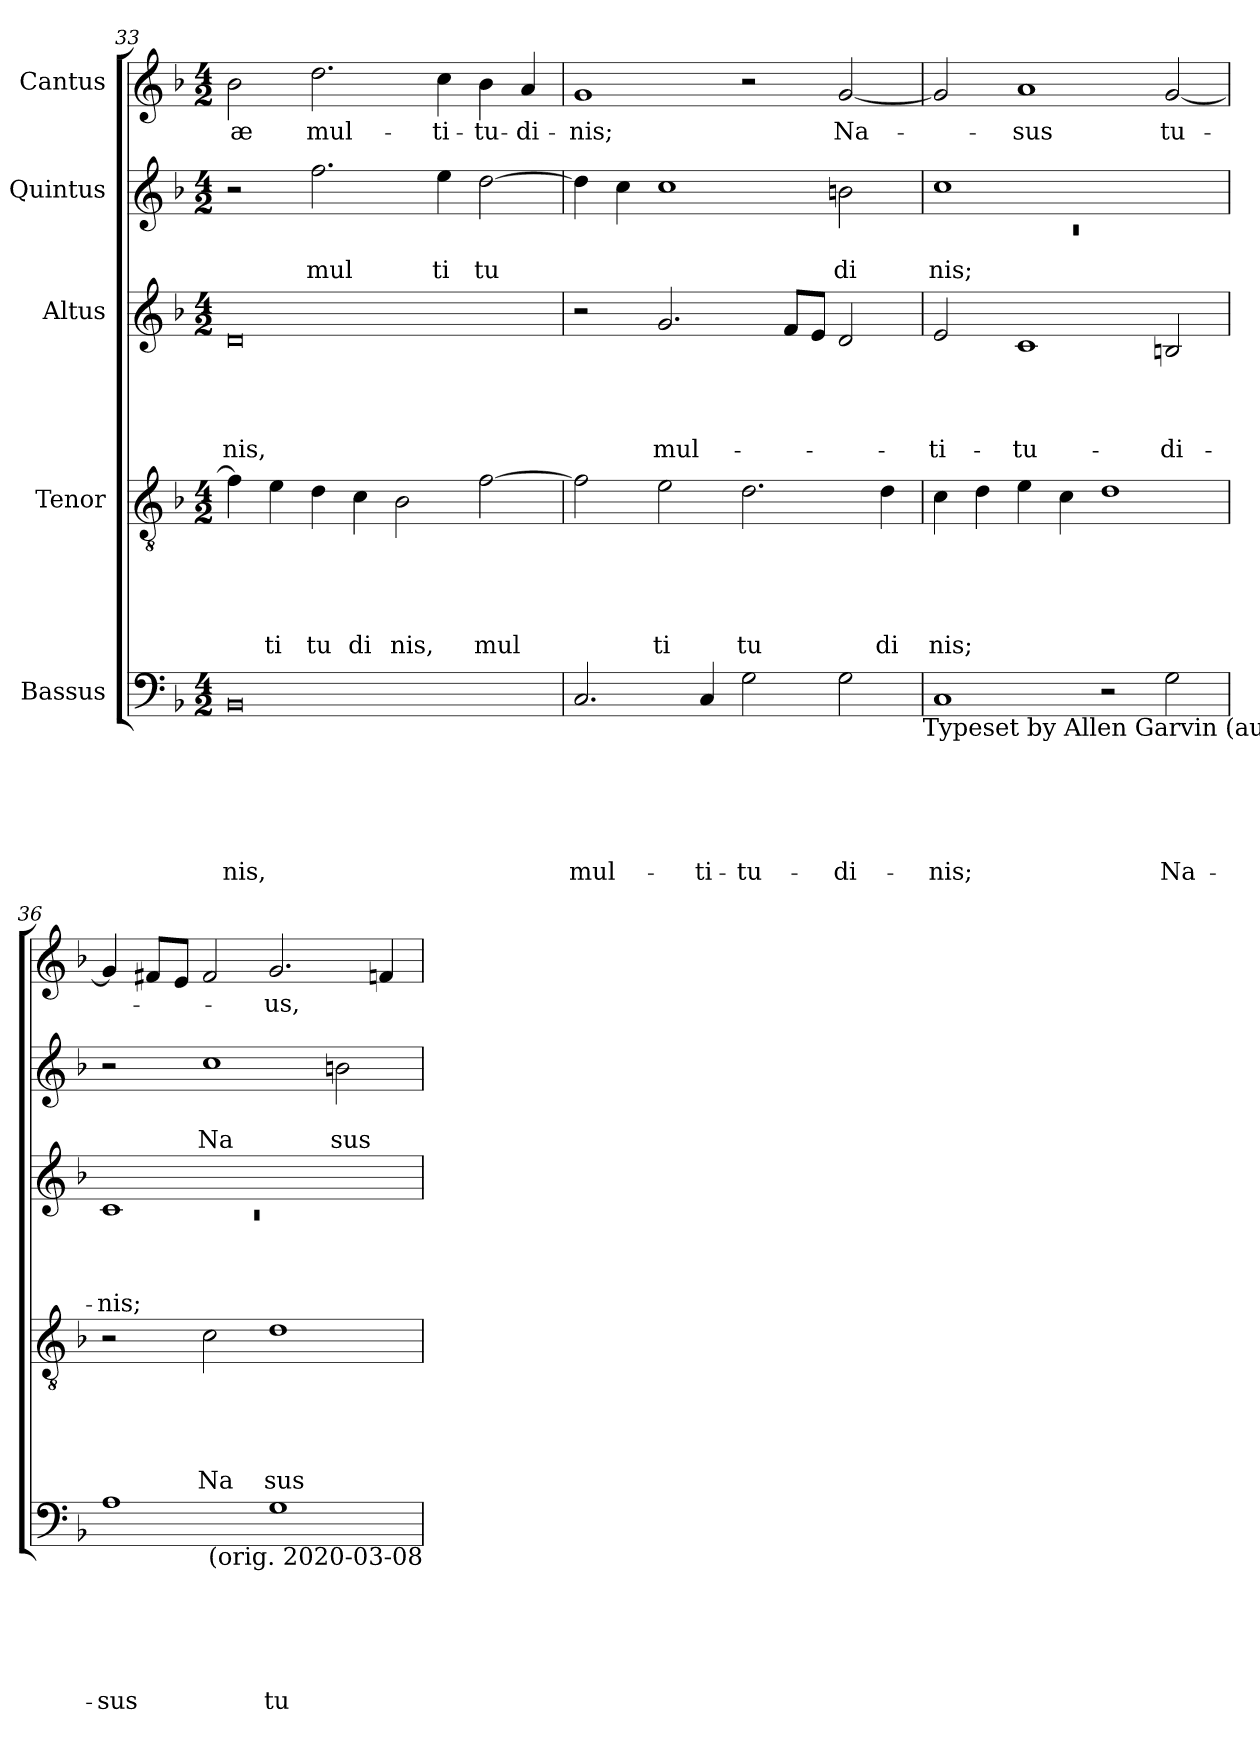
**kern	**text	**text	**text	**text	**text	**text	**kern	**text	**text	**text	**text	**text	**kern	**text	**text	**text	**text	**kern	**text	**text	**kern	**text
*part5	*part5	*part5	*part5	*part5	*part5	*part5	*part4	*part4	*part4	*part4	*part4	*part4	*part3	*part3	*part3	*part3	*part3	*part2	*part2	*part2	*part1	*part1
*staff5	*staff5	*staff5	*staff5	*staff5	*staff5	*staff5	*staff4	*staff4	*staff4	*staff4	*staff4	*staff4	*staff3	*staff3	*staff3	*staff3	*staff3	*staff2	*staff2	*staff2	*staff1	*staff1
*I"Bassus	*	*	*	*	*	*	*I"Tenor	*	*	*	*	*	*I"Altus	*	*	*	*	*I"Quintus	*	*	*I"Cantus	*
!!LO:LB:g=z
*clefF4	*	*	*	*	*	*	*clefGv2	*	*	*	*	*	*clefG2	*	*	*	*	*clefG2	*	*	*clefG2	*
*k[b-]	*	*	*	*	*	*	*k[b-]	*	*	*	*	*	*k[b-]	*	*	*	*	*k[b-]	*	*	*k[b-]	*
*F:	*	*	*	*	*	*	*F:	*	*	*	*	*	*F:	*	*	*	*	*F:	*	*	*F:	*
*M4/2	*	*	*	*	*	*	*M4/2	*	*	*	*	*	*M4/2	*	*	*	*	*M4/2	*	*	*M4/2	*
=33	=33	=33	=33	=33	=33	=33	=33	=33	=33	=33	=33	=33	=33	=33	=33	=33	=33	=33	=33	=33	=33	=33
!	!	!	!	!	!	!LO:LY:b	!	!	!	!	!	!	!	!	!	!	!LO:LY:b	!	!	!	!	!LO:LY:b
0BB-	.	.	.	.	.	nis,	4f\]	.	.	.	.	.	0d	.	.	.	-nis,	2r	.	.	2b-\	æ
!	!	!	!	!	!	!	!	!	!	!	!	!LO:LY:b	!	!	!	!	!	!	!	!	!	!
.	.	.	.	.	.	.	4e\	.	.	.	.	ti	.	.	.	.	.	.	.	.	.	.
!	!	!	!	!	!	!	!	!	!	!	!	!LO:LY:b	!	!	!	!	!	!	!	!LO:LY:b	!	!LO:LY:b
.	.	.	.	.	.	.	4d\	.	.	.	.	tu	.	.	.	.	.	2.ff\	.	mul	2.dd\	mul-
!	!	!	!	!	!	!	!	!	!	!	!	!LO:LY:b	!	!	!	!	!	!	!	!	!	!
.	.	.	.	.	.	.	4c\	.	.	.	.	di	.	.	.	.	.	.	.	.	.	.
!	!	!	!	!	!	!	!	!	!	!	!	!LO:LY:b	!	!	!	!	!	!	!	!	!	!
.	.	.	.	.	.	.	2B-\	.	.	.	.	nis,	.	.	.	.	.	.	.	.	.	.
!	!	!	!	!	!	!	!	!	!	!	!	!	!	!	!	!	!	!	!	!LO:LY:b	!	!LO:LY:b
.	.	.	.	.	.	.	.	.	.	.	.	.	.	.	.	.	.	4ee\	.	ti	4cc\	-ti-
!	!	!	!	!	!	!	!	!	!	!	!	!LO:LY:b	!	!	!	!	!	!	!	!LO:LY:b	!	!LO:LY:b
.	.	.	.	.	.	.	[>2f\	.	.	.	.	mul	.	.	.	.	.	[>2dd\	.	tu	4b-\	-tu-
!	!	!	!	!	!	!	!	!	!	!	!	!	!	!	!	!	!	!	!	!	!	!LO:LY:b
.	.	.	.	.	.	.	.	.	.	.	.	.	.	.	.	.	.	.	.	.	4a/	-di-
=34	=34	=34	=34	=34	=34	=34	=34	=34	=34	=34	=34	=34	=34	=34	=34	=34	=34	=34	=34	=34	=34	=34
!	!	!	!	!	!	!LO:LY:b	!	!	!	!	!	!	!	!	!	!	!	!	!	!	!	!LO:LY:b
2.C/	.	.	.	.	.	mul-	2f\]	.	.	.	.	.	2r	.	.	.	.	4dd\]	.	.	1g	-nis;
.	.	.	.	.	.	.	.	.	.	.	.	.	.	.	.	.	.	4cc\	.	.	.	.
!	!	!	!	!	!	!	!	!	!	!	!	!LO:LY:b	!	!	!	!	!LO:LY:b	!	!	!	!	!
.	.	.	.	.	.	.	2e\	.	.	.	.	ti	2.g/	.	.	.	mul-	1cc	.	.	.	.
!	!	!	!	!	!	!LO:LY:b	!	!	!	!	!	!	!	!	!	!	!	!	!	!	!	!
4C/	.	.	.	.	.	-ti-	.	.	.	.	.	.	.	.	.	.	.	.	.	.	.	.
!	!	!	!	!	!	!LO:LY:b	!	!	!	!	!	!LO:LY:b	!	!	!	!	!	!	!	!	!	!
2G\	.	.	.	.	.	-tu-	2.d\	.	.	.	.	tu	.	.	.	.	.	.	.	.	2r	.
.	.	.	.	.	.	.	.	.	.	.	.	.	8f/L	.	.	.	.	.	.	.	.	.
.	.	.	.	.	.	.	.	.	.	.	.	.	8e/J	.	.	.	.	.	.	.	.	.
!	!	!	!	!	!	!LO:LY:b	!	!	!	!	!	!	!	!	!	!	!	!	!	!LO:LY:b	!	!LO:LY:b
2G\	.	.	.	.	.	-di-	.	.	.	.	.	.	2d/	.	.	.	.	2bn\	.	di	[<2g/	Na-
!	!	!	!	!	!	!	!	!	!	!	!	!LO:LY:b	!	!	!	!	!	!	!	!	!	!
.	.	.	.	.	.	.	4d\	.	.	.	.	di	.	.	.	.	.	.	.	.	.	.
!LO:TX:b:t=Typeset by Allen Garvin (aurvondel@gmail.com)	!	!	!	!	!	!	!	!	!	!	!	!	!	!	!	!	!	!	!	!	!	!
=35	=35	=35	=35	=35	=35	=35	=35	=35	=35	=35	=35	=35	=35	=35	=35	=35	=35	=35	=35	=35	=35	=35
*	*	*	*	*	*	*	*	*	*	*	*	*	*	*	*	*	*	*^	*	*	*	*
!	!	!	!	!	!	!LO:LY:b	!	!	!	!	!	!LO:LY:b	!	!	!	!	!LO:LY:b	!	!LO:N:vis=1	!	!LO:LY:b	!	!
1C	.	.	.	.	.	-nis;	4c\	.	.	.	.	nis;	2e/	.	.	.	-ti-	1cc	0rc	.	nis;	2g/]	.
.	.	.	.	.	.	.	4d\	.	.	.	.	.	.	.	.	.	.	.	.	.	.	.	.
!	!	!	!	!	!	!	!	!	!	!	!	!	!	!	!	!	!LO:LY:b	!	!	!	!	!	!LO:LY:b
.	.	.	.	.	.	.	4e\	.	.	.	.	.	1c	.	.	.	-tu-	.	.	.	.	1a	-sus
.	.	.	.	.	.	.	4c\	.	.	.	.	.	.	.	.	.	.	.	.	.	.	.	.
2r	.	.	.	.	.	.	1d	.	.	.	.	.	.	.	.	.	.	1ryy	.	.	.	.	.
!	!	!	!	!	!	!LO:LY:b	!	!	!	!	!	!	!	!	!	!	!LO:LY:b	!	!	!	!	!	!LO:LY:b
2G\	.	.	.	.	.	Na-	.	.	.	.	.	.	2Bn/	.	.	.	-di-	.	.	.	.	[<2g/	tu-
*	*	*	*	*	*	*	*	*	*	*	*	*	*	*	*	*	*	*v	*v	*	*	*	*
=36	=36	=36	=36	=36	=36	=36	=36	=36	=36	=36	=36	=36	=36	=36	=36	=36	=36	=36	=36	=36	=36	=36
*	*	*	*	*	*	*	*	*	*	*	*	*	*^	*	*	*	*	*	*	*	*	*
!	!	!	!	!	!	!LO:LY:b	!	!	!	!	!	!	!	!LO:N:vis=1	!	!	!	!LO:LY:b	!	!	!	!	!
1A	.	.	.	.	.	-sus	2r	.	.	.	.	.	1c	0rc	.	.	.	-nis;	2r	.	.	4g/]	.
.	.	.	.	.	.	.	.	.	.	.	.	.	.	.	.	.	.	.	.	.	.	8f#X/L	.
.	.	.	.	.	.	.	.	.	.	.	.	.	.	.	.	.	.	.	.	.	.	8e/J	.
!	!	!	!	!	!	!	!	!	!	!	!	!LO:LY:b	!	!	!	!	!	!	!	!	!LO:LY:b	!	!
.	.	.	.	.	.	.	2c\	.	.	.	.	Na	.	.	.	.	.	.	1cc	.	Na	2f#/	.
!	!	!	!	!	!	!LO:LY:b	!	!	!	!	!	!LO:LY:b	!	!	!	!	!	!	!	!	!	!	!LO:LY:b
1G	.	.	.	.	.	tu-	1d	.	.	.	.	sus	1ryy	.	.	.	.	.	.	.	.	2.g/	-us,
!	!	!	!	!	!	!	!	!	!	!	!	!	!	!	!	!	!	!	!	!	!LO:LY:b	!	!
.	.	.	.	.	.	.	.	.	.	.	.	.	.	.	.	.	.	.	2bn\	.	sus	.	.
.	.	.	.	.	.	.	.	.	.	.	.	.	.	.	.	.	.	.	.	.	.	4fn/	.
*	*	*	*	*	*	*	*	*	*	*	*	*	*v	*v	*	*	*	*	*	*	*	*	*
!LO:TX:b:t=(orig. 2020-03-08	!	!	!	!	!	!	!	!	!	!	!	!	!	!	!	!	!	!	!	!	!	!
=	=	=	=	=	=	=	=	=	=	=	=	=	=	=	=	=	=	=	=	=	=	=
*-	*-	*-	*-	*-	*-	*-	*-	*-	*-	*-	*-	*-	*-	*-	*-	*-	*-	*-	*-	*-	*-	*-
